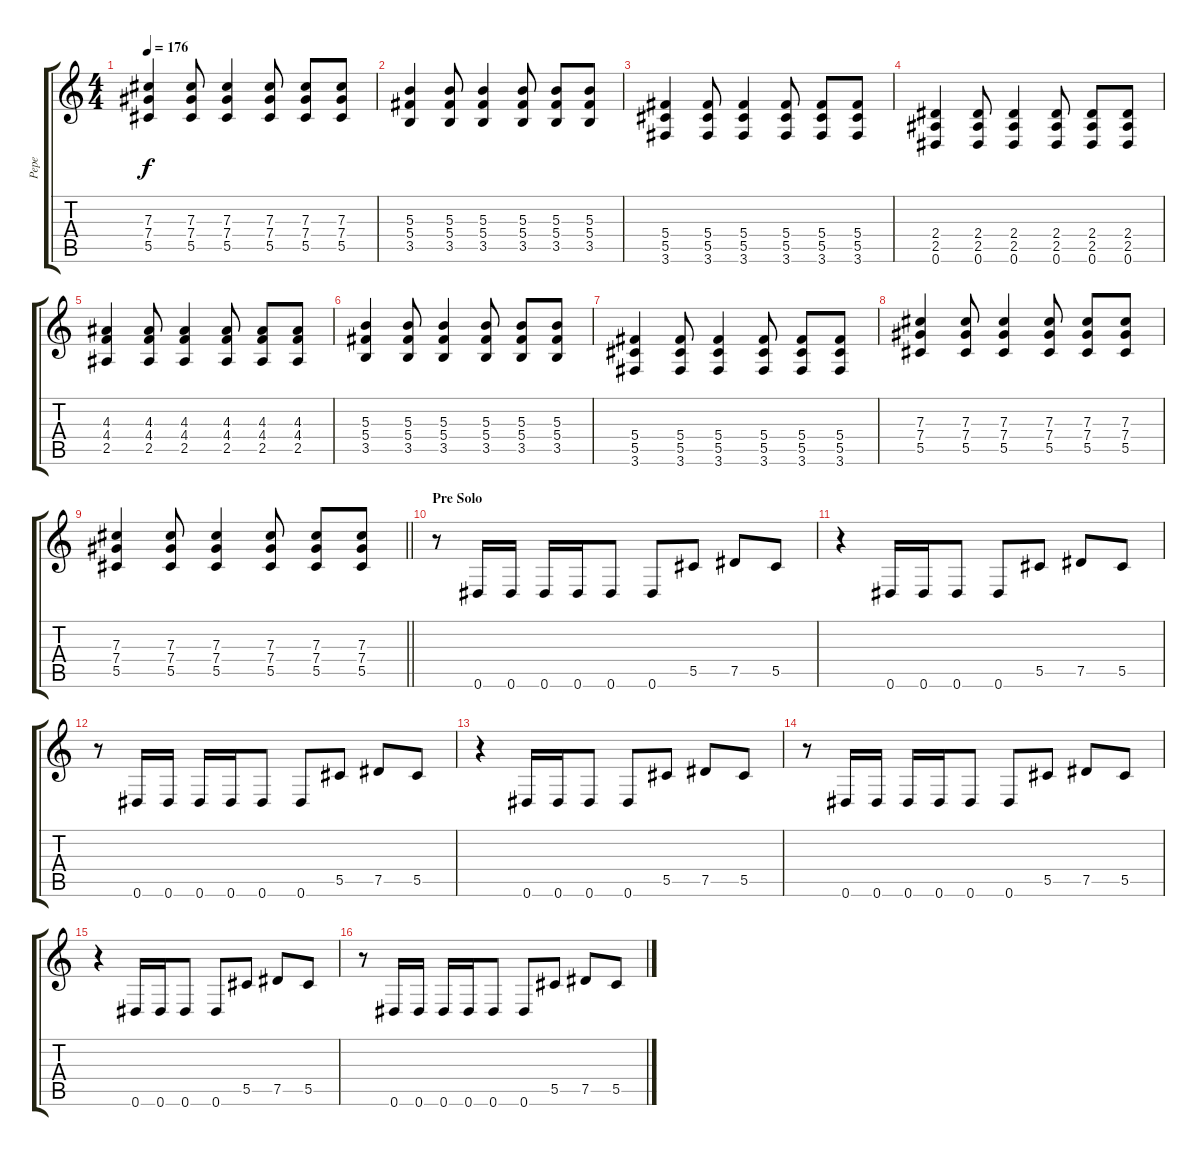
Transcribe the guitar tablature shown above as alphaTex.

\track ("Pepe" "Pepe") {instrument distortionguitar}
\staff {score tabs}
\tuning (Eb4 Bb3 Gb3 Db3 Ab2 Eb2) {hide}
\ts (4 4)
\tempo 176
\clef g2
\ks c
(7.3 7.4 5.5).4{dy f} (7.3 7.4 5.5).8 (7.3 7.4 5.5).4 (7.3 7.4 5.5).8 (7.3 7.4 5.5).8 (7.3 7.4 5.5).8 |
(5.3 5.4 3.5).4 (5.3 5.4 3.5).8 (5.3 5.4 3.5).4 (5.3 5.4 3.5).8 (5.3 5.4 3.5).8 (5.3 5.4 3.5).8 |
(5.4 5.5 3.6).4 (5.4 5.5 3.6).8 (5.4 5.5 3.6).4 (5.4 5.5 3.6).8 (5.4 5.5 3.6).8 (5.4 5.5 3.6).8 |
(2.4 2.5 0.6).4 (2.4 2.5 0.6).8 (2.4 2.5 0.6).4 (2.4 2.5 0.6).8 (2.4 2.5 0.6).8 (2.4 2.5 0.6).8 |
(4.3 4.4 2.5).4 (4.3 4.4 2.5).8 (4.3 4.4 2.5).4 (4.3 4.4 2.5).8 (4.3 4.4 2.5).8 (4.3 4.4 2.5).8 |
(5.3 5.4 3.5).4 (5.3 5.4 3.5).8 (5.3 5.4 3.5).4 (5.3 5.4 3.5).8 (5.3 5.4 3.5).8 (5.3 5.4 3.5).8 |
(5.4 5.5 3.6).4 (5.4 5.5 3.6).8 (5.4 5.5 3.6).4 (5.4 5.5 3.6).8 (5.4 5.5 3.6).8 (5.4 5.5 3.6).8 |
(7.3 7.4 5.5).4 (7.3 7.4 5.5).8 (7.3 7.4 5.5).4 (7.3 7.4 5.5).8 (7.3 7.4 5.5).8 (7.3 7.4 5.5).8 |
\barLineRight lightlight
(7.3 7.4 5.5).4 (7.3 7.4 5.5).8 (7.3 7.4 5.5).4 (7.3 7.4 5.5).8 (7.3 7.4 5.5).8 (7.3 7.4 5.5).8 |
\section ("" "Pre Solo")
r.8{balance 0} 0.6.16 0.6.16 0.6.16 0.6.16 0.6.8 0.6.8 5.5.8 7.5.8 5.5.8 |
r.4 0.6.16 0.6.16 0.6.8 0.6.8 5.5.8 7.5.8 5.5.8 |
r.8 0.6.16 0.6.16 0.6.16 0.6.16 0.6.8 0.6.8 5.5.8 7.5.8 5.5.8 |
r.4 0.6.16 0.6.16 0.6.8 0.6.8 5.5.8 7.5.8 5.5.8 |
r.8 0.6.16 0.6.16 0.6.16 0.6.16 0.6.8 0.6.8 5.5.8 7.5.8 5.5.8 |
r.4 0.6.16 0.6.16 0.6.8 0.6.8 5.5.8 7.5.8 5.5.8 |
r.8 0.6.16 0.6.16 0.6.16 0.6.16 0.6.8 0.6.8 5.5.8 7.5.8 5.5.8
